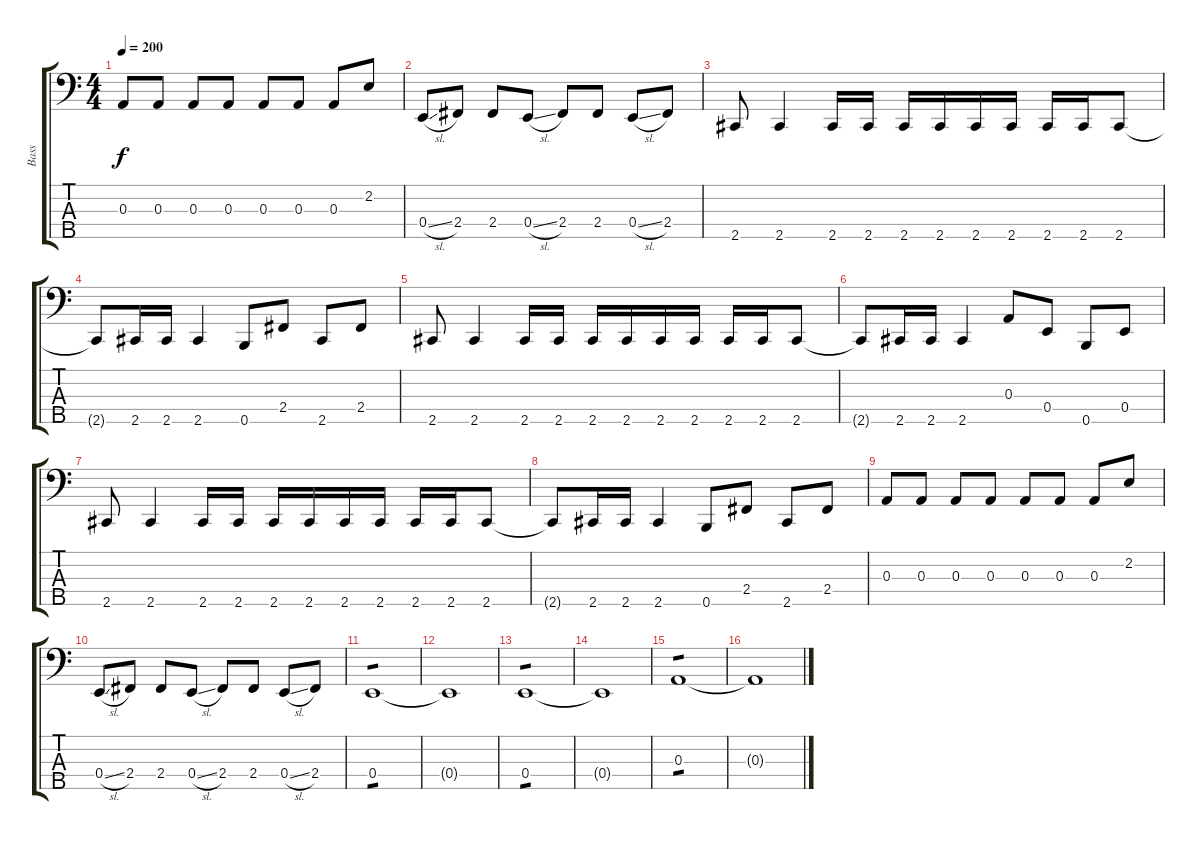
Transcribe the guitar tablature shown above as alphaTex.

\track ("Bass" "Bass") {instrument electricbasspick}
\staff {score tabs}
\tuning (G2 D2 A1 E1 B0) {hide}
\ts (4 4)
\tempo 200
\clef f4
\ks c
0.3.8{dy f} 0.3.8 0.3.8 0.3.8 0.3.8 0.3.8 0.3.8 2.2.8 |
0.4{sl}.8 2.4.8 2.4.8 0.4{sl}.8 2.4.8 2.4.8 0.4{sl}.8 2.4.8 |
2.5.8 2.5.4 2.5.16 2.5.16 2.5.16 2.5.16 2.5.16 2.5.16 2.5.16 2.5.16 2.5.8 |
2.5{t}.8 2.5.16 2.5.16 2.5.4 0.5.8 2.4.8 2.5.8 2.4.8 |
2.5.8 2.5.4 2.5.16 2.5.16 2.5.16 2.5.16 2.5.16 2.5.16 2.5.16 2.5.16 2.5.8 |
2.5{t}.8 2.5.16 2.5.16 2.5.4 0.3.8 0.4.8 0.5.8 0.4.8 |
2.5.8 2.5.4 2.5.16 2.5.16 2.5.16 2.5.16 2.5.16 2.5.16 2.5.16 2.5.16 2.5.8 |
2.5{t}.8 2.5.16 2.5.16 2.5.4 0.5.8 2.4.8 2.5.8 2.4.8 |
0.3.8 0.3.8 0.3.8 0.3.8 0.3.8 0.3.8 0.3.8 2.2.8 |
0.4{sl}.8 2.4.8 2.4.8 0.4{sl}.8 2.4.8 2.4.8 0.4{sl}.8 2.4.8 |
0.4.1{tp 1} |
0.4{t}.1 |
0.4.1{tp 1} |
0.4{t}.1 |
0.3.1{tp 1} |
0.3{t}.1
